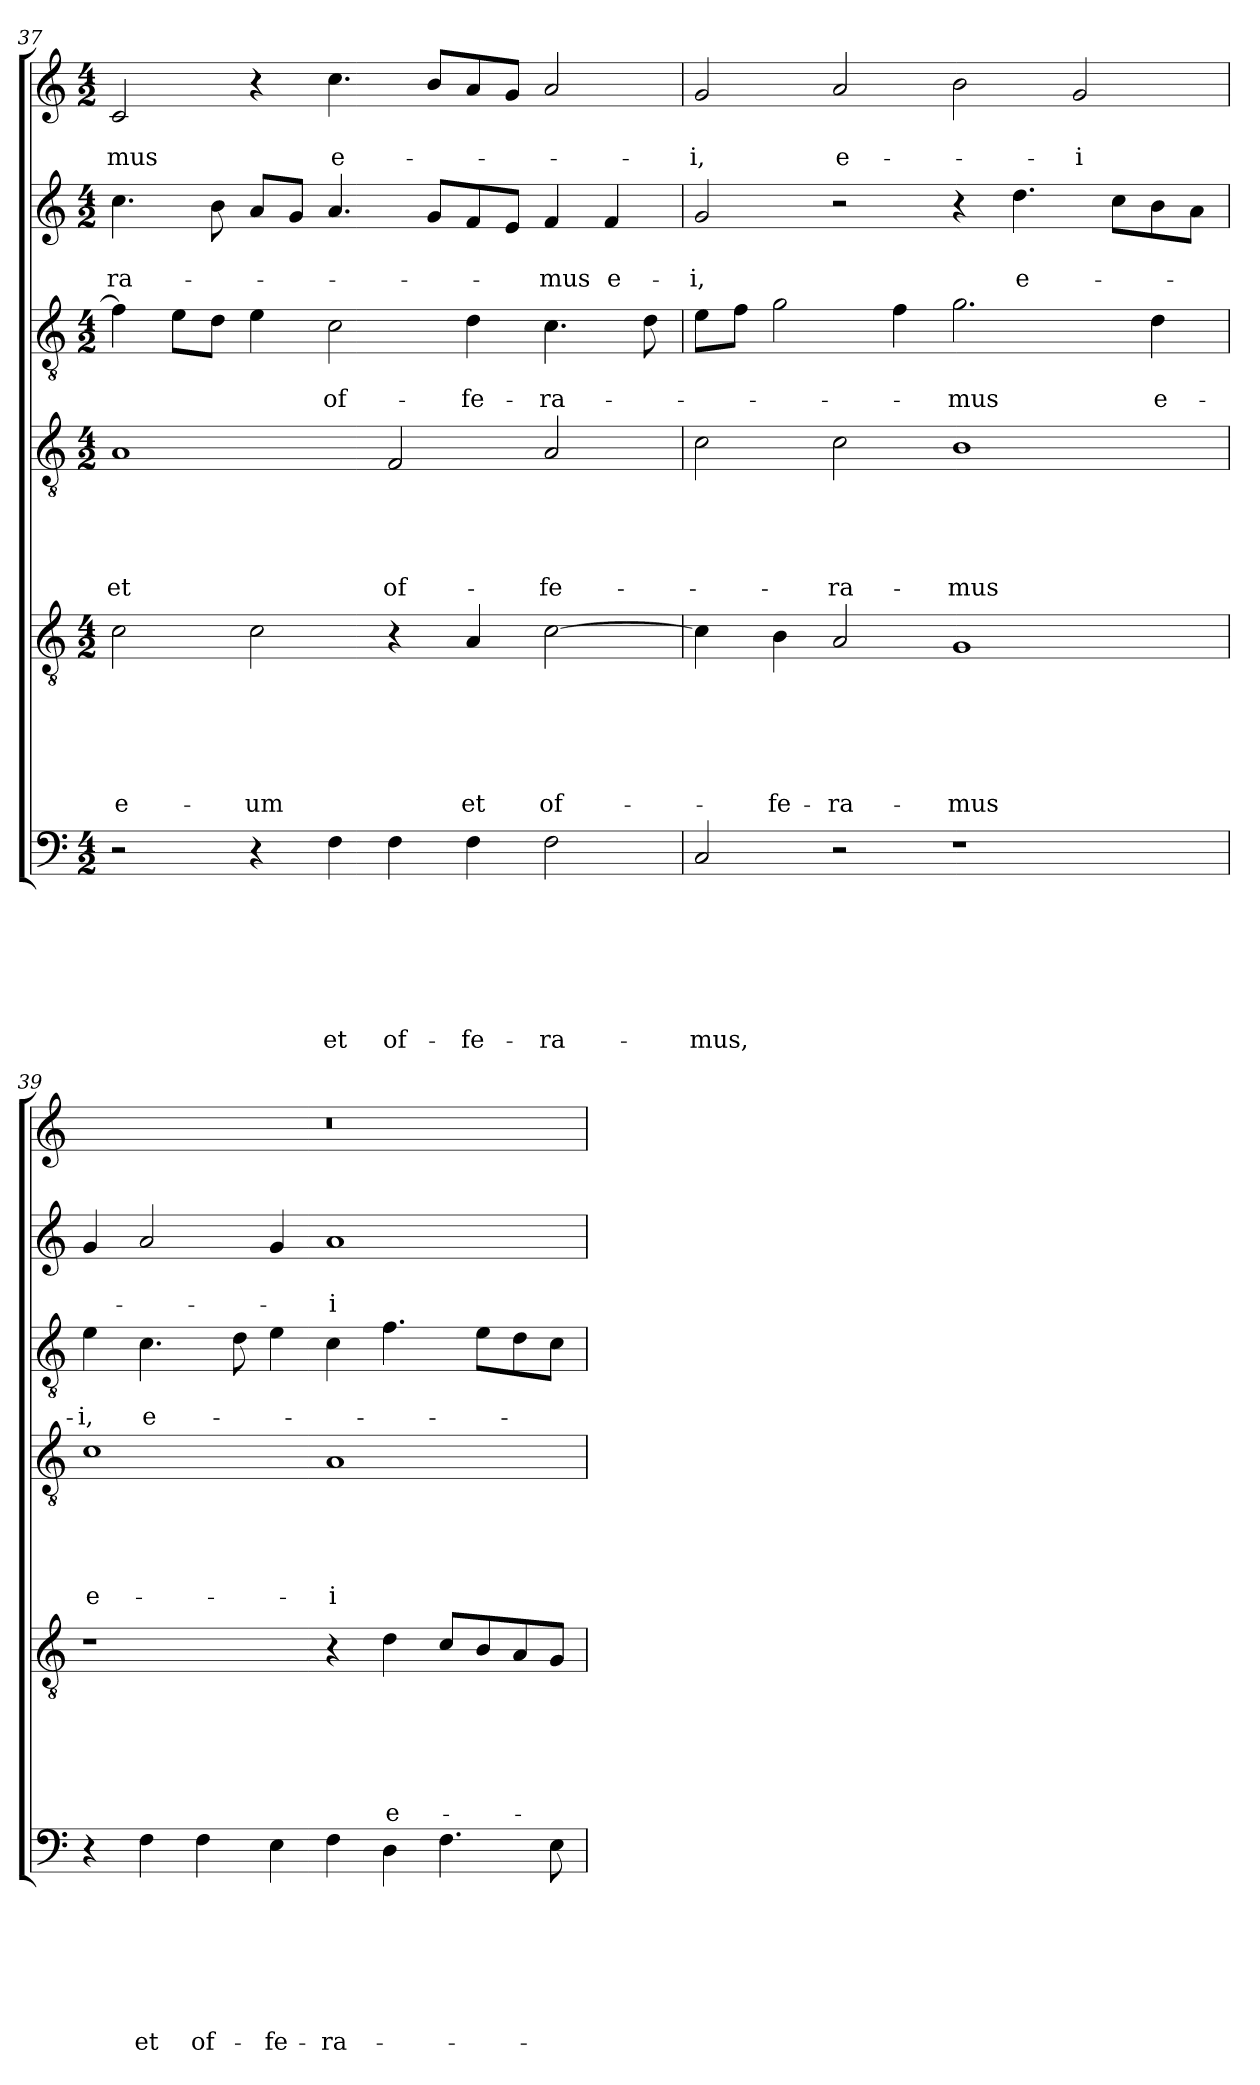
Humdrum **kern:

**kern	**text	**text	**text	**text	**text	**text	**text	**kern	**text	**text	**text	**text	**text	**text	**kern	**text	**text	**text	**text	**text	**kern	**text	**text	**kern	**text	**text	**kern	**text	**text
*part6	*part6	*part6	*part6	*part6	*part6	*part6	*part6	*part5	*part5	*part5	*part5	*part5	*part5	*part5	*part4	*part4	*part4	*part4	*part4	*part4	*part3	*part3	*part3	*part2	*part2	*part2	*part1	*part1	*part1
*staff6	*staff6	*staff6	*staff6	*staff6	*staff6	*staff6	*staff6	*staff5	*staff5	*staff5	*staff5	*staff5	*staff5	*staff5	*staff4	*staff4	*staff4	*staff4	*staff4	*staff4	*staff3	*staff3	*staff3	*staff2	*staff2	*staff2	*staff1	*staff1	*staff1
*clefF4	*	*	*	*	*	*	*	*clefGv2	*	*	*	*	*	*	*clefGv2	*	*	*	*	*	*clefGv2	*	*	*clefG2	*	*	*clefG2	*	*
*k[]	*	*	*	*	*	*	*	*k[]	*	*	*	*	*	*	*k[]	*	*	*	*	*	*k[]	*	*	*k[]	*	*	*k[]	*	*
*C:	*	*	*	*	*	*	*	*C:	*	*	*	*	*	*	*C:	*	*	*	*	*	*C:	*	*	*C:	*	*	*C:	*	*
*M4/2	*	*	*	*	*	*	*	*M4/2	*	*	*	*	*	*	*M4/2	*	*	*	*	*	*M4/2	*	*	*M4/2	*	*	*M4/2	*	*
=37	=37	=37	=37	=37	=37	=37	=37	=37	=37	=37	=37	=37	=37	=37	=37	=37	=37	=37	=37	=37	=37	=37	=37	=37	=37	=37	=37	=37	=37
!	!	!	!	!	!	!	!	!	!	!	!	!	!	!LO:LY:b	!	!	!	!	!	!LO:LY:b	!	!	!	!	!	!LO:LY:b	!	!	!LO:LY:b
2r	.	.	.	.	.	.	.	2c\	.	.	.	.	.	e-	1A	.	.	.	.	et	4f\]	.	.	4.cc\	.	-ra-	2c/	.	-mus
.	.	.	.	.	.	.	.	.	.	.	.	.	.	.	.	.	.	.	.	.	8e\L	.	.	.	.	.	.	.	.
.	.	.	.	.	.	.	.	.	.	.	.	.	.	.	.	.	.	.	.	.	8d\J	.	.	8b\	.	.	.	.	.
!	!	!	!	!	!	!	!	!	!	!	!	!	!	!LO:LY:b	!	!	!	!	!	!	!	!	!	!	!	!	!	!	!
4r	.	.	.	.	.	.	.	2c\	.	.	.	.	.	-um	.	.	.	.	.	.	4e\	.	.	8a/L	.	.	4r	.	.
.	.	.	.	.	.	.	.	.	.	.	.	.	.	.	.	.	.	.	.	.	.	.	.	8g/J	.	.	.	.	.
!	!	!	!	!	!	!	!LO:LY:b	!	!	!	!	!	!	!	!	!	!	!	!	!	!	!	!LO:LY:b	!	!	!	!	!	!LO:LY:b
4F\	.	.	.	.	.	.	et	.	.	.	.	.	.	.	.	.	.	.	.	.	2c\	.	of-	4.a/	.	.	4.cc\	.	e-
!	!	!	!	!	!	!	!LO:LY:b	!	!	!	!	!	!	!	!	!	!	!	!	!LO:LY:b	!	!	!	!	!	!	!	!	!
4F\	.	.	.	.	.	.	of-	4r	.	.	.	.	.	.	2F/	.	.	.	.	of-	.	.	.	.	.	.	.	.	.
.	.	.	.	.	.	.	.	.	.	.	.	.	.	.	.	.	.	.	.	.	.	.	.	8g/L	.	.	8b/L	.	.
!	!	!	!	!	!	!	!LO:LY:b	!	!	!	!	!	!	!LO:LY:b	!	!	!	!	!	!	!	!	!LO:LY:b	!	!	!	!	!	!
4F\	.	.	.	.	.	.	-fe-	4A/	.	.	.	.	.	et	.	.	.	.	.	.	4d\	.	-fe-	8f/	.	.	8a/	.	.
.	.	.	.	.	.	.	.	.	.	.	.	.	.	.	.	.	.	.	.	.	.	.	.	8e/J	.	.	8g/J	.	.
!	!	!	!	!	!	!	!LO:LY:b	!	!	!	!	!	!	!LO:LY:b	!	!	!	!	!	!LO:LY:b	!	!	!LO:LY:b	!	!	!LO:LY:b	!	!	!
2F\	.	.	.	.	.	.	-ra-	[2c\	.	.	.	.	.	of-	2A/	.	.	.	.	-fe-	4.c\	.	-ra-	4f/	.	-mus	2a/	.	.
!	!	!	!	!	!	!	!	!	!	!	!	!	!	!	!	!	!	!	!	!	!	!	!	!	!	!LO:LY:b	!	!	!
.	.	.	.	.	.	.	.	.	.	.	.	.	.	.	.	.	.	.	.	.	.	.	.	4f/	.	e-	.	.	.
.	.	.	.	.	.	.	.	.	.	.	.	.	.	.	.	.	.	.	.	.	8d\	.	.	.	.	.	.	.	.
!!LO:PB:g=z
=38	=38	=38	=38	=38	=38	=38	=38	=38	=38	=38	=38	=38	=38	=38	=38	=38	=38	=38	=38	=38	=38	=38	=38	=38	=38	=38	=38	=38	=38
!	!	!	!	!	!	!	!LO:LY:b	!	!	!	!	!	!	!	!	!	!	!	!	!	!	!	!	!	!	!LO:LY:b	!	!	!LO:LY:b
2C/	.	.	.	.	.	.	-mus,	4c\]	.	.	.	.	.	.	2c\	.	.	.	.	.	8e\L	.	.	2g/	.	-i,	2g/	.	-i,
.	.	.	.	.	.	.	.	.	.	.	.	.	.	.	.	.	.	.	.	.	8f\J	.	.	.	.	.	.	.	.
!	!	!	!	!	!	!	!	!	!	!	!	!	!	!LO:LY:b	!	!	!	!	!	!	!	!	!	!	!	!	!	!	!
.	.	.	.	.	.	.	.	4B\	.	.	.	.	.	-fe-	.	.	.	.	.	.	2g\	.	.	.	.	.	.	.	.
!	!	!	!	!	!	!	!	!	!	!	!	!	!	!LO:LY:b	!	!	!	!	!	!LO:LY:b	!	!	!	!	!	!	!	!	!LO:LY:b
2r	.	.	.	.	.	.	.	2A/	.	.	.	.	.	-ra-	2c\	.	.	.	.	-ra-	.	.	.	2r	.	.	2a/	.	e-
.	.	.	.	.	.	.	.	.	.	.	.	.	.	.	.	.	.	.	.	.	4f\	.	.	.	.	.	.	.	.
!	!	!	!	!	!	!	!	!	!	!	!	!	!	!LO:LY:b	!	!	!	!	!	!LO:LY:b	!	!	!LO:LY:b	!	!	!	!	!	!
1r	.	.	.	.	.	.	.	1G	.	.	.	.	.	-mus	1B	.	.	.	.	-mus	2.g\	.	-mus	4r	.	.	2b\	.	.
!	!	!	!	!	!	!	!	!	!	!	!	!	!	!	!	!	!	!	!	!	!	!	!	!	!	!LO:LY:b	!	!	!
.	.	.	.	.	.	.	.	.	.	.	.	.	.	.	.	.	.	.	.	.	.	.	.	4.dd\	.	e-	.	.	.
!	!	!	!	!	!	!	!	!	!	!	!	!	!	!	!	!	!	!	!	!	!	!	!	!	!	!	!	!	!LO:LY:b
.	.	.	.	.	.	.	.	.	.	.	.	.	.	.	.	.	.	.	.	.	.	.	.	.	.	.	2g/	.	-i
.	.	.	.	.	.	.	.	.	.	.	.	.	.	.	.	.	.	.	.	.	.	.	.	8cc\L	.	.	.	.	.
!	!	!	!	!	!	!	!	!	!	!	!	!	!	!	!	!	!	!	!	!	!	!	!LO:LY:b	!	!	!	!	!	!
.	.	.	.	.	.	.	.	.	.	.	.	.	.	.	.	.	.	.	.	.	4d\	.	e-	8b\	.	.	.	.	.
.	.	.	.	.	.	.	.	.	.	.	.	.	.	.	.	.	.	.	.	.	.	.	.	8a\J	.	.	.	.	.
=39	=39	=39	=39	=39	=39	=39	=39	=39	=39	=39	=39	=39	=39	=39	=39	=39	=39	=39	=39	=39	=39	=39	=39	=39	=39	=39	=39	=39	=39
!	!	!	!	!	!	!	!	!	!	!	!	!	!	!	!	!	!	!	!	!LO:LY:b	!	!	!LO:LY:b	!	!	!	!	!	!
4r	.	.	.	.	.	.	.	1r	.	.	.	.	.	.	1c	.	.	.	.	e-	4e\	.	-i,	4g/	.	.	0r	.	.
!	!	!	!	!	!	!	!LO:LY:b	!	!	!	!	!	!	!	!	!	!	!	!	!	!	!	!LO:LY:b	!	!	!	!	!	!
4F\	.	.	.	.	.	.	et	.	.	.	.	.	.	.	.	.	.	.	.	.	4.c\	.	e-	2a/	.	.	.	.	.
!	!	!	!	!	!	!	!LO:LY:b	!	!	!	!	!	!	!	!	!	!	!	!	!	!	!	!	!	!	!	!	!	!
4F\	.	.	.	.	.	.	of-	.	.	.	.	.	.	.	.	.	.	.	.	.	.	.	.	.	.	.	.	.	.
.	.	.	.	.	.	.	.	.	.	.	.	.	.	.	.	.	.	.	.	.	8d\	.	.	.	.	.	.	.	.
!	!	!	!	!	!	!	!LO:LY:b	!	!	!	!	!	!	!	!	!	!	!	!	!	!	!	!	!	!	!	!	!	!
4E\	.	.	.	.	.	.	-fe-	.	.	.	.	.	.	.	.	.	.	.	.	.	4e\	.	.	4g/	.	.	.	.	.
!	!	!	!	!	!	!	!LO:LY:b	!	!	!	!	!	!	!	!	!	!	!	!	!LO:LY:b	!	!	!	!	!	!LO:LY:b	!	!	!
4F\	.	.	.	.	.	.	-ra-	4r	.	.	.	.	.	.	1A	.	.	.	.	-i	4c\	.	.	1a	.	-i	.	.	.
!	!	!	!	!	!	!	!	!	!	!	!	!	!	!LO:LY:b	!	!	!	!	!	!	!	!	!	!	!	!	!	!	!
4D\	.	.	.	.	.	.	.	4d\	.	.	.	.	.	e-	.	.	.	.	.	.	4.f\	.	.	.	.	.	.	.	.
4.F\	.	.	.	.	.	.	.	8c/L	.	.	.	.	.	.	.	.	.	.	.	.	.	.	.	.	.	.	.	.	.
.	.	.	.	.	.	.	.	8B/	.	.	.	.	.	.	.	.	.	.	.	.	8e\L	.	.	.	.	.	.	.	.
.	.	.	.	.	.	.	.	8A/	.	.	.	.	.	.	.	.	.	.	.	.	8d\	.	.	.	.	.	.	.	.
8E\	.	.	.	.	.	.	.	8G/J	.	.	.	.	.	.	.	.	.	.	.	.	8c\J	.	.	.	.	.	.	.	.
=	=	=	=	=	=	=	=	=	=	=	=	=	=	=	=	=	=	=	=	=	=	=	=	=	=	=	=	=	=
*-	*-	*-	*-	*-	*-	*-	*-	*-	*-	*-	*-	*-	*-	*-	*-	*-	*-	*-	*-	*-	*-	*-	*-	*-	*-	*-	*-	*-	*-
